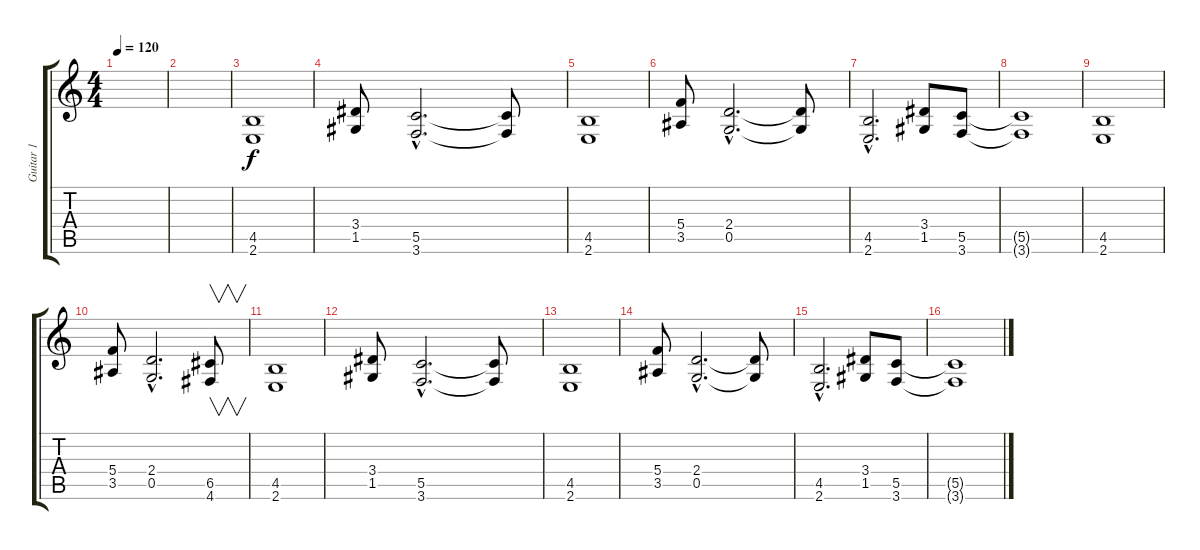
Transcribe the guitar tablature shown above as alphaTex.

\track ("Guitar 1" "Guitar 1") {instrument distortionguitar}
\staff {score tabs}
\tuning (D4 A3 F3 C3 G2 D2) {hide}
\ts (4 4)
\tempo 120
\clef g2
\ks c
|
|
(4.5 2.6).1 |
(3.4 1.5).8 (5.5{hac} 3.6{hac}).2{d} (5.5{t} 3.6{t}).8 |
(4.5 2.6).1 |
(5.4 3.5).8 (2.4{hac} 0.5{hac}).2{d} (2.4{t} 0.5{t}).8 |
(4.5{hac} 2.6{hac}).2{d} (3.4 1.5).8 (5.5 3.6).8 |
(5.5{t} 3.6{t}).1 |
(4.5 2.6).1 |
(5.4 3.5).8 (2.4{hac} 0.5{hac}).2{d} (6.5 4.6).8{v} |
(4.5 2.6).1 |
(3.4 1.5).8 (5.5{hac} 3.6{hac}).2{d} (5.5{t} 3.6{t}).8 |
(4.5 2.6).1 |
(5.4 3.5).8 (2.4{hac} 0.5{hac}).2{d} (2.4{t} 0.5{t}).8 |
(4.5{hac} 2.6{hac}).2{d} (3.4 1.5).8 (5.5 3.6).8 |
(5.5{t} 3.6{t}).1
